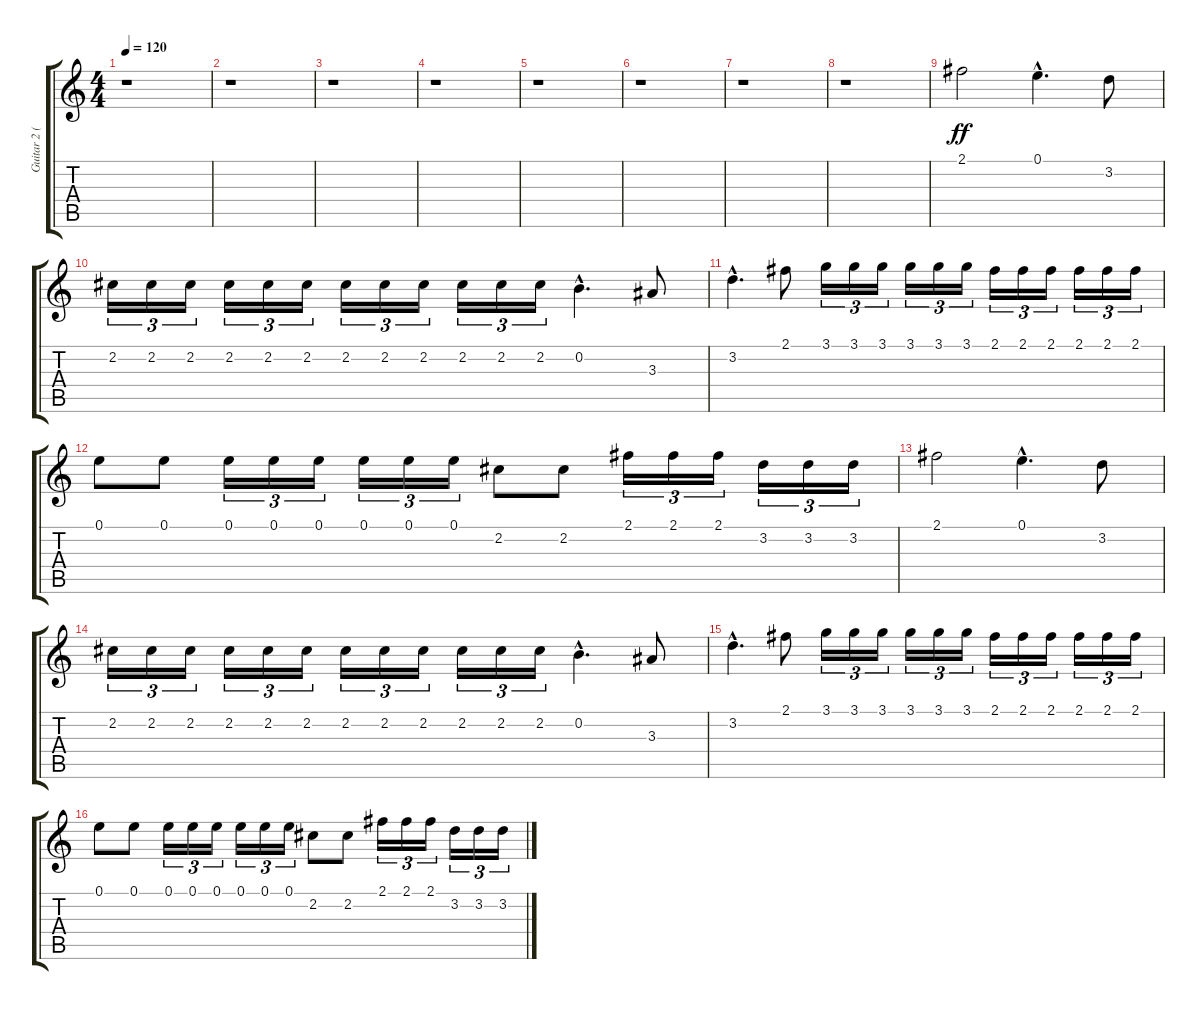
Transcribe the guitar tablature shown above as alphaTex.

\track ("Guitar 2 (Acou. St)" "Guitar 2 (") {instrument acousticguitarsteel}
\staff {score tabs}
\tuning (E4 B3 G3 D3 A2 E2) {hide}
\ts (4 4)
\tempo 120
\clef g2
\ks c
r.1{dy ff} |
r.1 |
r.1 |
r.1 |
r.1 |
r.1 |
r.1 |
r.1 |
2.1.2 0.1{hac}.4{d} 3.2.8 |
2.2.16{tu (3 2)} 2.2.16{tu (3 2)} 2.2.16{tu (3 2)} 2.2.16{tu (3 2)} 2.2.16{tu (3 2)} 2.2.16{tu (3 2)} 2.2.16{tu (3 2)} 2.2.16{tu (3 2)} 2.2.16{tu (3 2)} 2.2.16{tu (3 2)} 2.2.16{tu (3 2)} 2.2.16{tu (3 2)} 0.2{hac}.4{d} 3.3.8 |
3.2{hac}.4{d} 2.1.8 3.1.16{tu (3 2)} 3.1.16{tu (3 2)} 3.1.16{tu (3 2)} 3.1.16{tu (3 2)} 3.1.16{tu (3 2)} 3.1.16{tu (3 2)} 2.1.16{tu (3 2)} 2.1.16{tu (3 2)} 2.1.16{tu (3 2)} 2.1.16{tu (3 2)} 2.1.16{tu (3 2)} 2.1.16{tu (3 2)} |
0.1.8 0.1.8 0.1.16{tu (3 2)} 0.1.16{tu (3 2)} 0.1.16{tu (3 2)} 0.1.16{tu (3 2)} 0.1.16{tu (3 2)} 0.1.16{tu (3 2)} 2.2.8 2.2.8 2.1.16{tu (3 2)} 2.1.16{tu (3 2)} 2.1.16{tu (3 2)} 3.2.16{tu (3 2)} 3.2.16{tu (3 2)} 3.2.16{tu (3 2)} |
2.1.2 0.1{hac}.4{d} 3.2.8 |
2.2.16{tu (3 2)} 2.2.16{tu (3 2)} 2.2.16{tu (3 2)} 2.2.16{tu (3 2)} 2.2.16{tu (3 2)} 2.2.16{tu (3 2)} 2.2.16{tu (3 2)} 2.2.16{tu (3 2)} 2.2.16{tu (3 2)} 2.2.16{tu (3 2)} 2.2.16{tu (3 2)} 2.2.16{tu (3 2)} 0.2{hac}.4{d} 3.3.8 |
3.2{hac}.4{d} 2.1.8 3.1.16{tu (3 2)} 3.1.16{tu (3 2)} 3.1.16{tu (3 2)} 3.1.16{tu (3 2)} 3.1.16{tu (3 2)} 3.1.16{tu (3 2)} 2.1.16{tu (3 2)} 2.1.16{tu (3 2)} 2.1.16{tu (3 2)} 2.1.16{tu (3 2)} 2.1.16{tu (3 2)} 2.1.16{tu (3 2)} |
0.1.8 0.1.8 0.1.16{tu (3 2)} 0.1.16{tu (3 2)} 0.1.16{tu (3 2)} 0.1.16{tu (3 2)} 0.1.16{tu (3 2)} 0.1.16{tu (3 2)} 2.2.8 2.2.8 2.1.16{tu (3 2)} 2.1.16{tu (3 2)} 2.1.16{tu (3 2)} 3.2.16{tu (3 2)} 3.2.16{tu (3 2)} 3.2.16{tu (3 2)}
